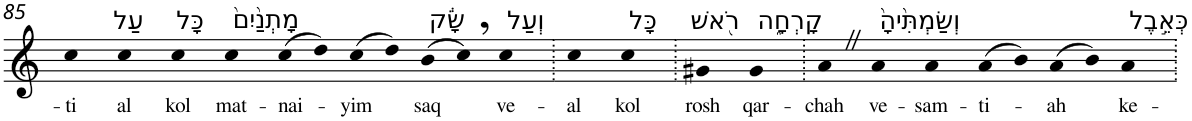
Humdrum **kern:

**kern	**text
*part1	*part1
*staff1	*staff1
*I"Piano	*
*I'Pno	*
!!LO:PB:g=z
*clefG2	*
*k[]	*
=85	=85
!	!LO:LY:b
4cc	-ti
!LO:TX:a:t=עַל	!
!	!LO:LY:b
4cc	al
!LO:TX:a:t=כָּל	!
!	!LO:LY:b
4cc	kol
!LO:TX:a:t=מָתְנַ֙יִם֙	!
!	!LO:LY:b
4cc	mat-
!	!LO:LY:b
(>8cc	-nai-
8dd)	.
!	!LO:LY:b
(>8cc	-yim
8dd)	.
!LO:TX:a:t=שָׂ֔ק	!
!	!LO:LY:b
(>8b	saq
8cc,)	.
!LO:TX:a:t=וְעַל	!
!	!LO:LY:b
4cc	ve-
=86.	=86.
!	!LO:LY:b
4cc	-al
!LO:TX:a:t=כָּל	!
!	!LO:LY:b
4cc	kol
=87.	=87.
!LO:TX:a:t=רֹ֖אשׁ	!
!	!LO:LY:b
4g#X	rosh
!LO:TX:a:t=קָרְחָ֑ה	!
!	!LO:LY:b
4g#	qar-
=88.	=88.
!	!LO:LY:b
4aZ	-chah
!LO:TX:a:t=וְשַׂמְתִּ֙יהָ֙	!
!	!LO:LY:b
4a	ve-
!	!LO:LY:b
4a	-sam-
!	!LO:LY:b
(>8a	-ti-
8b)	.
!	!LO:LY:b
(>8a	-ah
8b)	.
!LO:TX:a:t=כְּאֵ֣בֶל	!
!	!LO:LY:b
4a	ke-
=.	=.
*-	*-
